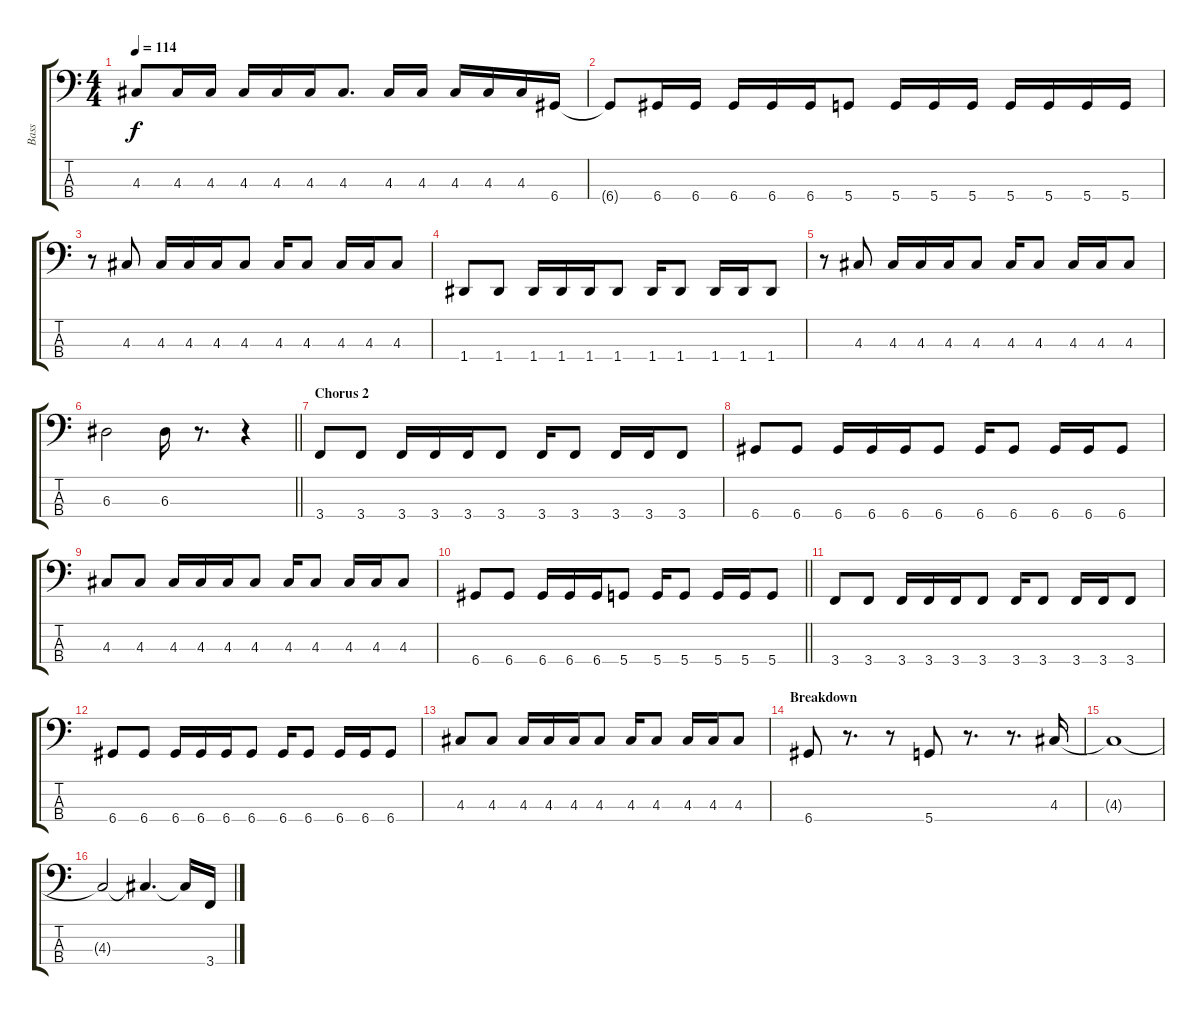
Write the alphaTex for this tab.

\track ("Bass" "Bass") {instrument electricbassfinger}
\staff {score tabs}
\tuning (G2 D2 A1 D1) {hide}
\ts (4 4)
\tempo 114
\clef f4
\ks c
4.3{t}.8{dy f} 4.3.16 4.3.16 4.3.16 4.3.16 4.3.16 4.3.8{d} 4.3.16 4.3.16 4.3.16 4.3.16 4.3.16 6.4.16 |
6.4{t}.8 6.4.16 6.4.16 6.4.16 6.4.16 6.4.16 5.4.8 5.4.16 5.4.16 5.4.16 5.4.16 5.4.16 5.4.16 5.4.16 |
r.8 4.3.8 4.3.16 4.3.16 4.3.16 4.3.8 4.3.16 4.3.8 4.3.16 4.3.16 4.3.8 |
1.4.8 1.4.8 1.4.16 1.4.16 1.4.16 1.4.8 1.4.16 1.4.8 1.4.16 1.4.16 1.4.8 |
r.8 4.3.8 4.3.16 4.3.16 4.3.16 4.3.8 4.3.16 4.3.8 4.3.16 4.3.16 4.3.8 |
\barLineRight lightlight
6.3.2 6.3.16 r.8{d} r.4 |
\section ("" "Chorus 2")
3.4.8 3.4.8 3.4.16 3.4.16 3.4.16 3.4.8 3.4.16 3.4.8 3.4.16 3.4.16 3.4.8 |
6.4.8 6.4.8 6.4.16 6.4.16 6.4.16 6.4.8 6.4.16 6.4.8 6.4.16 6.4.16 6.4.8 |
4.3.8 4.3.8 4.3.16 4.3.16 4.3.16 4.3.8 4.3.16 4.3.8 4.3.16 4.3.16 4.3.8 |
\barLineRight lightlight
6.4.8 6.4.8 6.4.16 6.4.16 6.4.16 5.4.8 5.4.16 5.4.8 5.4.16 5.4.16 5.4.8 |
3.4.8 3.4.8 3.4.16 3.4.16 3.4.16 3.4.8 3.4.16 3.4.8 3.4.16 3.4.16 3.4.8 |
6.4.8 6.4.8 6.4.16 6.4.16 6.4.16 6.4.8 6.4.16 6.4.8 6.4.16 6.4.16 6.4.8 |
4.3.8 4.3.8 4.3.16 4.3.16 4.3.16 4.3.8 4.3.16 4.3.8 4.3.16 4.3.16 4.3.8 |
\section ("" "Breakdown")
6.4.8 r.8{d} r.8 5.4.8 r.8{d} r.8{d} 4.3.16 |
4.3{t}.1 |
4.3{t}.2 4.3{t}.4{d} 4.3{t}.16 3.4.16
